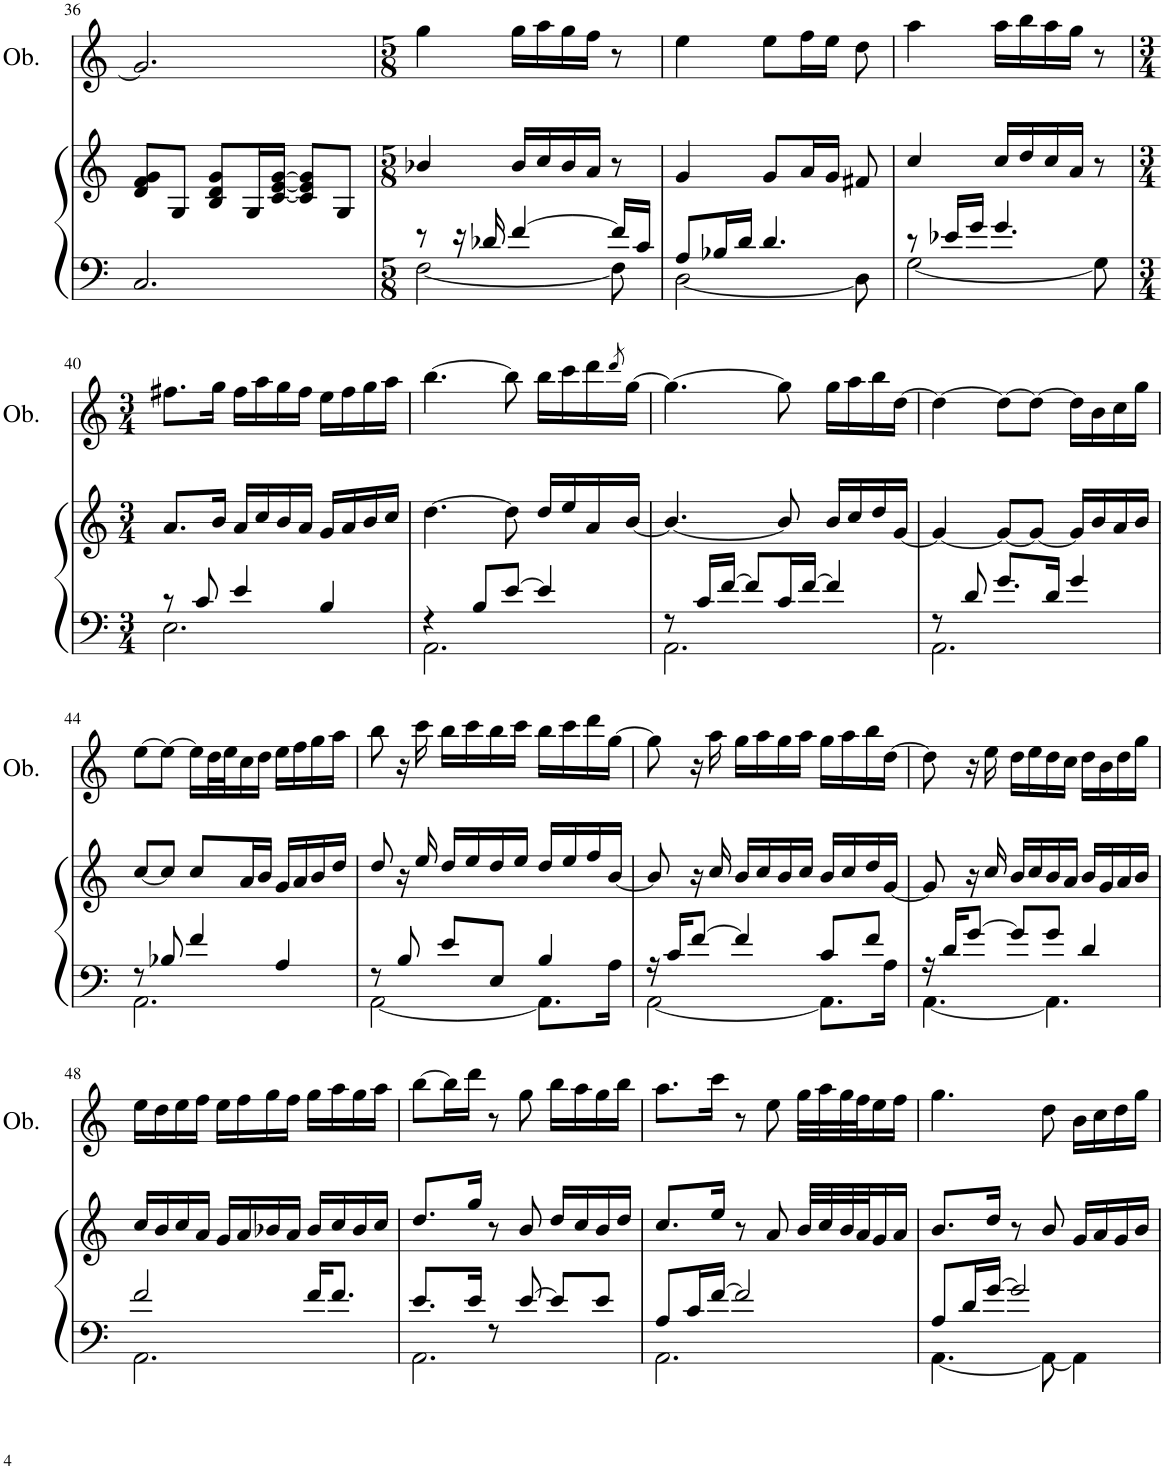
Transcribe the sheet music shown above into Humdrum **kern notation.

**kern	**kern	**kern
*part2	*part2	*part1
*staff3	*staff2	*staff1
*I"Piano	*	*I"Oboe
*I'Pno	*	*I'Ob.
!!LO:PB:g=z
*clefF4	*clefG2	*clefG2
*k[]	*k[]	*k[]
*M3/4	*M3/4	*M3/4
=36	=36	=36
2.C/	8d/ 8f/ 8g/L	2.g/]
.	8G/J	.
.	8B/ 8d/ 8g/L	.
.	16G/L	.
.	[16c/ [16e/ [16g/JJ	.
.	8c/] 8e/] 8g/]L	.
.	8G/J	.
=37	=37	=37
*M5/8	*M5/8	*M5/8
*^	*	*
8r	[2F\	4b-X/	4gg\
16r	.	.	.
16d-X/	.	.	.
[4f/	.	16b-/LL	16gg\LL
.	.	16cc/	16aa\
.	.	16b-/	16gg\
.	.	16a/JJ	16ff\JJ
16f/LL]	8F\]	8r	8r
16c/JJ	.	.	.
=38	=38	=38	=38
8A/L	[2D\	4g/	4ee\
16B-X/L	.	.	.
16d/JJ	.	.	.
4.d/	.	8g/L	8ee\L
.	.	16a/L	16ff\L
.	.	16g/JJ	16ee\JJ
.	8D\]	8f#X/	8dd\
=39	=39	=39	=39
8r	[2G\	4cc/	4aa\
16e-X/LL	.	.	.
16g/JJ	.	.	.
4.g/	.	16cc/LL	16aa\LL
.	.	16dd/	16bb\
.	.	16cc/	16aa\
.	.	16a/JJ	16gg\JJ
.	8G\]	8r	8r
!!LO:LB:g=z
=40	=40	=40	=40
*M3/4	*	*M3/4	*M3/4
8r	2.E\	8.a/L	8.ff#X\L
8c/	.	.	.
.	.	16b/Jk	16gg\Jk
4e/	.	16a/LL	16ff#\LL
.	.	16cc/	16aa\
.	.	16b/	16gg\
.	.	16a/JJ	16ff#\JJ
4B/	.	16g/LL	16ee\LL
.	.	16a/	16ff#\
.	.	16b/	16gg\
.	.	16cc/JJ	16aa\JJ
=41	=41	=41	=41
4r	2.AA\	[4.dd\	[4.bb\
8B/L	.	.	.
[8e/J	.	8dd\]	8bb\]
4e/]	.	16dd/LL	16bb\LL
.	.	16ee/	16ccc\
.	.	16a/	16ddd\
.	.	.	8qddd/
.	.	[16b/JJ	[16gg\JJ
=42	=42	=42	=42
8r	2.AA\	4.b/_	4.gg\_
16c/LL	.	.	.
[16f/JJ	.	.	.
8f/L]	.	.	.
16c/L	.	8b/]	8gg\]
[16f/JJ	.	.	.
4f/]	.	16b/LL	16gg\LL
.	.	16cc/	16aa\
.	.	16dd/	16bb\
.	.	[16g/JJ	[16dd\JJ
=43	=43	=43	=43
8r	2.AA\	4g/_	4dd\_
8d/	.	.	.
8.g/L	.	8g/L_	8dd\L_
.	.	8g/J_	8dd\J_
16d/Jk	.	.	.
4g/	.	16g/LL]	16dd\LL]
.	.	16b/	16b\
.	.	16a/	16cc\
.	.	16b/JJ	16gg\JJ
!!LO:LB:g=z
=44	=44	=44	=44
8r	2.AA\	[8cc/L	[8ee\L
8B-X/	.	8cc/J]	8ee\J_
4f/	.	8cc/L	16ee\LL]
.	.	.	32dd\L
.	.	.	32ee\J
.	.	16a/L	16cc\
.	.	16b/JJ	16dd\JJ
4A/	.	16g/LL	16ee\LL
.	.	16a/	16ff\
.	.	16b/	16gg\
.	.	16dd/JJ	16aa\JJ
=45	=45	=45	=45
8r	[2AA\	8dd/	8bb\
8B/	.	16r	16r
.	.	16ee/	16ccc\
8e/L	.	16dd/LL	16bb\LL
.	.	16ee/	16ccc\
8E/J	.	16dd/	16bb\
.	.	16ee/JJ	16ccc\JJ
4B/	8.AA\L]	16dd/LL	16bb\LL
.	.	16ee/	16ccc\
.	.	16ff/	16ddd\
.	16A\Jk	[16b/JJ	[16gg\JJ
=46	=46	=46	=46
16r	[2AA\	8b/]	8gg\]
16c/KL	.	.	.
[8f/J	.	16r	16r
.	.	16cc/	16aa\
4f/]	.	16b/LL	16gg\LL
.	.	16cc/	16aa\
.	.	16b/	16gg\
.	.	16cc/JJ	16aa\JJ
8c/L	8.AA\L]	16b/LL	16gg\LL
.	.	16cc/	16aa\
8f/J	.	16dd/	16bb\
.	16A\Jk	[16g/JJ	[16dd\JJ
=47	=47	=47	=47
16r	[4.AA\	8g/]	8dd\]
16d/KL	.	.	.
[8g/J	.	16r	16r
.	.	16cc/	16ee\
8g/L]	.	16b/LL	16dd\LL
.	.	16cc/	16ee\
8g/J	4.AA\]	16b/	16dd\
.	.	16a/JJ	16cc\JJ
4d/	.	16b/LL	16dd\LL
.	.	16g/	16b\
.	.	16a/	16dd\
.	.	16b/JJ	16gg\JJ
!!LO:LB:g=z
=48	=48	=48	=48
2f/	2.AA\	16cc/LL	16ee\LL
.	.	16b/	16dd\
.	.	16cc/	16ee\
.	.	16a/JJ	16ff\JJ
.	.	16g/LL	16ee\LL
.	.	16a/	16ff\
.	.	16b-X/	16gg\
.	.	16a/JJ	16ff\JJ
16f/KL	.	16b-/LL	16gg\LL
8.f/J	.	16cc/	16aa\
.	.	16b-/	16gg\
.	.	16cc/JJ	16aa\JJ
=49	=49	=49	=49
8.e/L	2.AA\	8.dd/L	[8bb\L
.	.	.	16bb\L]
16e/Jk	.	16gg/Jk	16ddd\JJ
8r	.	8r	8r
[8e/	.	8b/	8gg\
8e/L]	.	16dd/LL	16bb\LL
.	.	16cc/	16aa\
8e/J	.	16b/	16gg\
.	.	16dd/JJ	16bb\JJ
=50	=50	=50	=50
8A/L	2.AA\	8.cc/L	8.aa\L
16c/L	.	.	.
[16f/JJ	.	16ee/Jk	16ccc\Jk
2f/]	.	8r	8r
.	.	8a/	8ee\
.	.	32b/LLL	32gg\LLL
.	.	32cc/	32aa\
.	.	32b/	32gg\
.	.	32a/J	32ff\J
.	.	16g/	16ee\
.	.	16a/JJ	16ff\JJ
=51	=51	=51	=51
8A/L	[4.AA\	8.b/L	4.gg\
16d/L	.	.	.
[16g/JJ	.	16dd/Jk	.
2g/]	.	8r	.
.	8AA\_	8b/	8dd\
.	4AA\]	16g/LL	16b\LL
.	.	16a/	16cc\
.	.	16g/	16dd\
.	.	16b/JJ	16gg\JJ
*v	*v	*	*
=	=	=
*-	*-	*-
